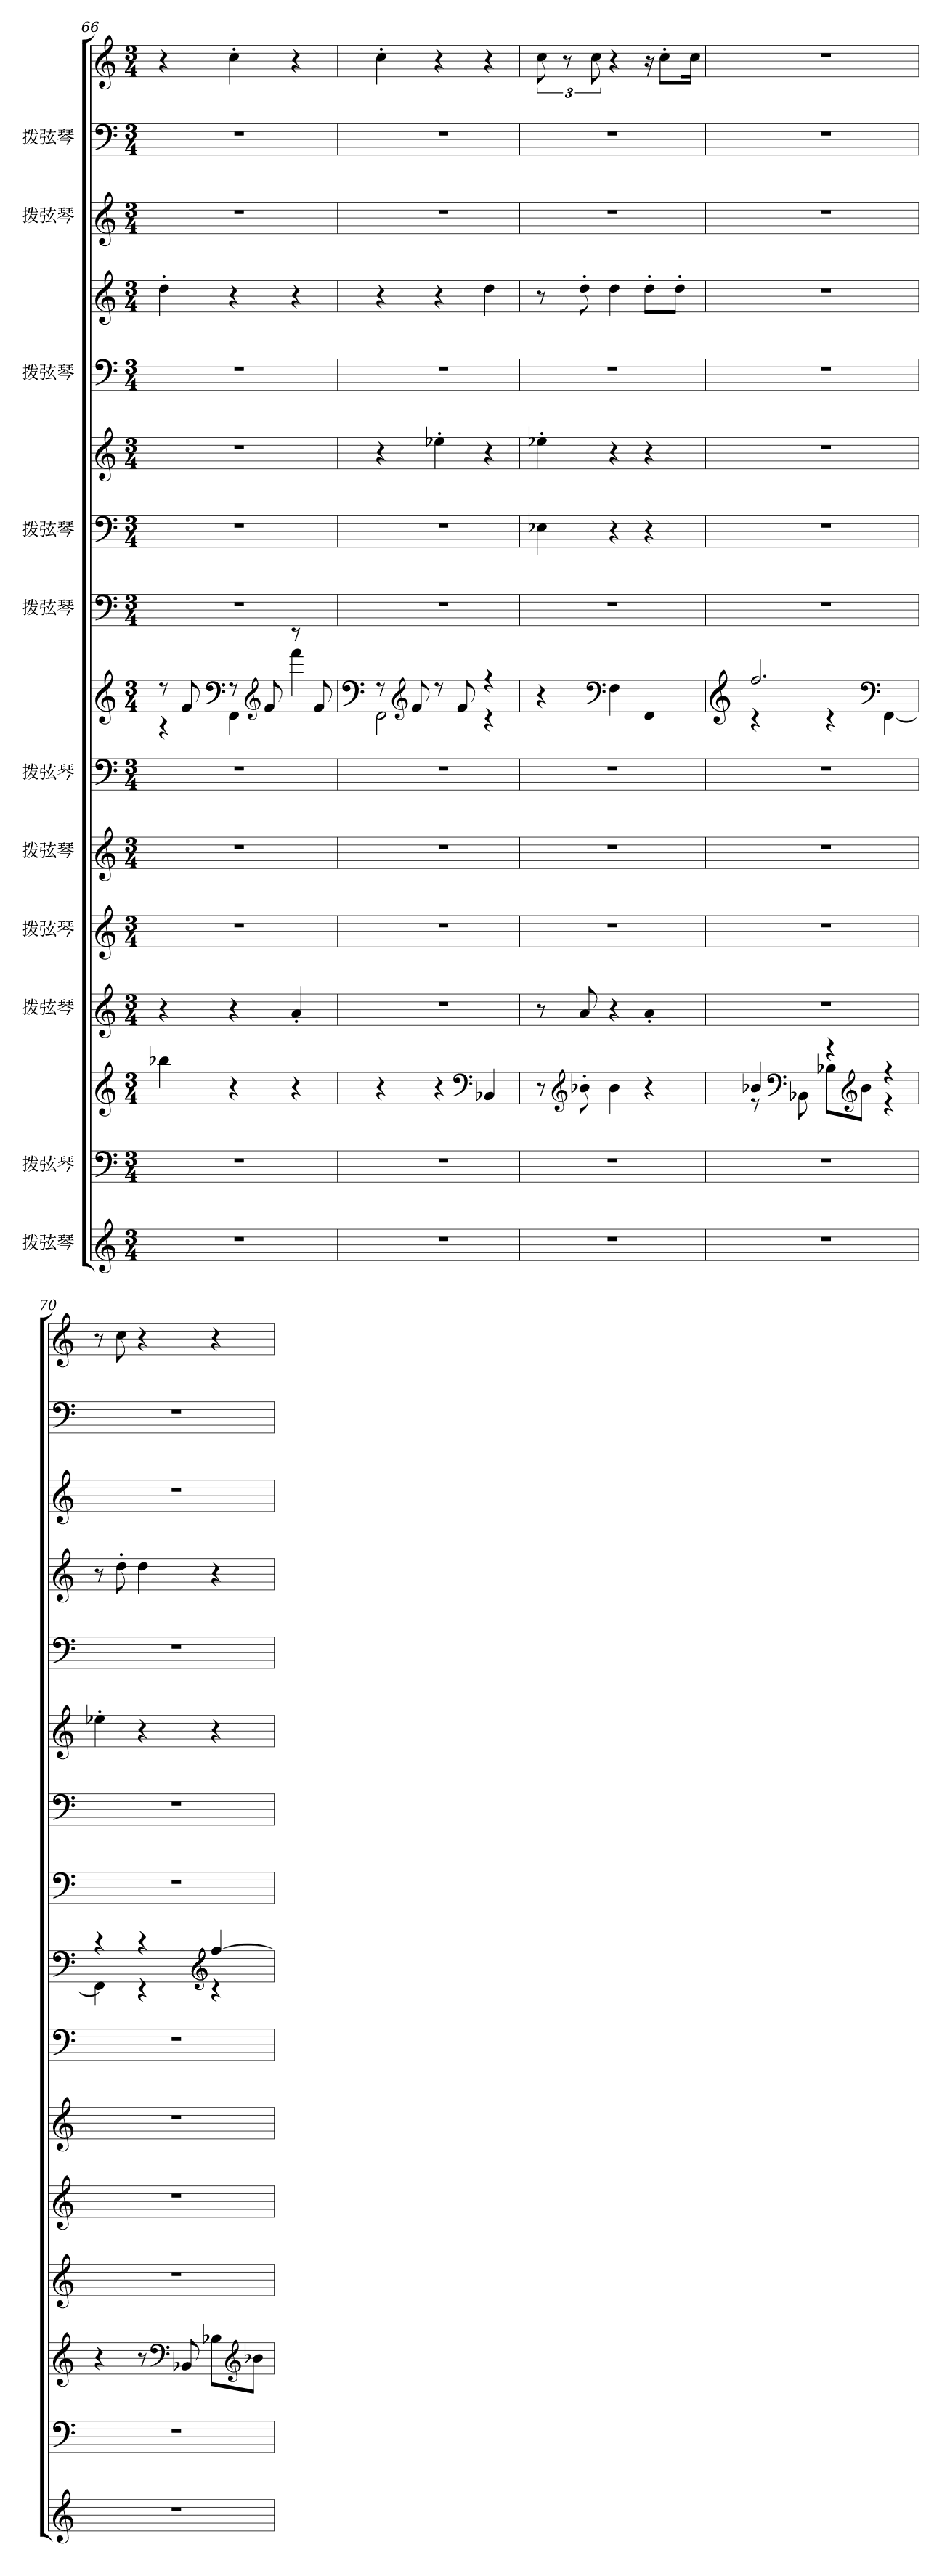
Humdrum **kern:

**kern	**kern	**kern	**kern	**kern	**kern	**kern	**kern	**kern	**kern	**kern	**kern	**kern	**kern	**kern	**kern
*part11	*part10	*part10	*part9	*part8	*part7	*part6	*part6	*part5	*part4	*part4	*part3	*part3	*part2	*part1	*part1
*staff16	*staff15	*staff14	*staff13	*staff12	*staff11	*staff10	*staff9	*staff8	*staff7	*staff6	*staff5	*staff4	*staff3	*staff2	*staff1
*I"拨弦琴	*I"拨弦琴	*	*I"拨弦琴	*I"拨弦琴	*I"拨弦琴	*I"拨弦琴	*	*I"拨弦琴	*I"拨弦琴	*	*I"拨弦琴	*	*I"拨弦琴	*I"拨弦琴	*
*clefG2	*clefF4	*clefG2	*clefG2	*clefG2	*clefG2	*clefF4	*clefG2	*clefF4	*clefF4	*clefG2	*clefF4	*clefG2	*clefG2	*clefF4	*clefG2
*k[]	*k[]	*k[]	*k[]	*k[]	*k[]	*k[]	*k[]	*k[]	*k[]	*k[]	*k[]	*k[]	*k[]	*k[]	*k[]
*M3/4	*M3/4	*M3/4	*M3/4	*M3/4	*M3/4	*M3/4	*M3/4	*M3/4	*M3/4	*M3/4	*M3/4	*M3/4	*M3/4	*M3/4	*M3/4
=66	=66	=66	=66	=66	=66	=66	=66	=66	=66	=66	=66	=66	=66	=66	=66
*	*	*	*	*	*	*	*^	*	*	*	*	*	*	*	*
2.r	2.r	4bb-X\	4r	2.r	2.r	2.r	8r	4r	2.r	2.r	2.r	2.r	4dd'\	2.r	2.r	4r
.	.	.	.	.	.	.	8f/	.	.	.	.	.	.	.	.	.
*	*	*	*	*	*	*	*clefF4	*	*	*	*	*	*	*	*	*
.	.	4r	4r	.	.	.	8r	4FF\	.	.	.	.	4r	.	.	4cc'\
*	*	*	*	*	*	*	*clefG2	*	*	*	*	*	*	*	*	*
.	.	.	.	.	.	.	8f/	.	.	.	.	.	.	.	.	.
.	.	4r	4a'/	.	.	.	8r	4fff\	.	.	.	.	4r	.	.	4r
.	.	.	.	.	.	.	8f/	.	.	.	.	.	.	.	.	.
=67	=67	=67	=67	=67	=67	=67	=67	=67	=67	=67	=67	=67	=67	=67	=67	=67
*	*	*	*	*	*	*	*clefF4	*	*	*	*	*	*	*	*	*
2.r	2.r	4r	2.r	2.r	2.r	2.r	8r	2FF\	2.r	2.r	4r	2.r	4r	2.r	2.r	4cc'\
*	*	*	*	*	*	*	*clefG2	*	*	*	*	*	*	*	*	*
.	.	.	.	.	.	.	8f/	.	.	.	.	.	.	.	.	.
.	.	4r	.	.	.	.	8r	.	.	.	4ee-X'\	.	4r	.	.	4r
.	.	.	.	.	.	.	8f/	.	.	.	.	.	.	.	.	.
*	*	*clefF4	*	*	*	*	*	*	*	*	*	*	*	*	*	*
.	.	4BB-X/	.	.	.	.	4r	4r	.	.	4r	.	4dd\	.	.	4r
*	*	*	*	*	*	*	*v	*v	*	*	*	*	*	*	*	*
!!LO:PB:g=z
=68	=68	=68	=68	=68	=68	=68	=68	=68	=68	=68	=68	=68	=68	=68	=68
2.r	2.r	8r	8r	2.r	2.r	2.r	4r	2.r	4E-X\	4ee-X'\	2.r	8r	2.r	2.r	12cc\
.	.	.	.	.	.	.	.	.	.	.	.	.	.	.	12r
*	*	*clefG2	*	*	*	*	*	*	*	*	*	*	*	*	*
.	.	8b-X'\	8a/	.	.	.	.	.	.	.	.	8dd'\	.	.	.
.	.	.	.	.	.	.	.	.	.	.	.	.	.	.	12cc\
*	*	*	*	*	*	*	*clefF4	*	*	*	*	*	*	*	*
.	.	4b-\	4r	.	.	.	4F\	.	4r	4r	.	4dd\	.	.	4r
.	.	4r	4a'/	.	.	.	4FF/	.	4r	4r	.	8dd'\L	.	.	16r
.	.	.	.	.	.	.	.	.	.	.	.	.	.	.	8cc'\L
.	.	.	.	.	.	.	.	.	.	.	.	8dd'\J	.	.	.
.	.	.	.	.	.	.	.	.	.	.	.	.	.	.	16cc\Jk
=69	=69	=69	=69	=69	=69	=69	=69	=69	=69	=69	=69	=69	=69	=69	=69
*	*	*	*	*	*	*	*clefG2	*	*	*	*	*	*	*	*
*	*	*^	*	*	*	*	*^	*	*	*	*	*	*	*	*
2.r	2.r	4b-X/	8r	2.r	2.r	2.r	2.r	2.ff/	4r	2.r	2.r	2.r	2.r	2.r	2.r	2.r	2.r
*	*	*clefF4	*	*	*	*	*	*	*	*	*	*	*	*	*	*	*
.	.	.	8BB-X\	.	.	.	.	.	.	.	.	.	.	.	.	.	.
.	.	4r	8B-X\L	.	.	.	.	.	4r	.	.	.	.	.	.	.	.
*	*	*clefG2	*	*	*	*	*	*	*	*	*	*	*	*	*	*	*
.	.	.	8b-\J	.	.	.	.	.	.	.	.	.	.	.	.	.	.
*	*	*	*	*	*	*	*	*clefF4	*	*	*	*	*	*	*	*	*
.	.	4r	4r	.	.	.	.	.	[4FF\	.	.	.	.	.	.	.	.
*	*	*v	*v	*	*	*	*	*	*	*	*	*	*	*	*	*	*
=70	=70	=70	=70	=70	=70	=70	=70	=70	=70	=70	=70	=70	=70	=70	=70	=70
2.r	2.r	4r	2.r	2.r	2.r	2.r	4r	4FF\]	2.r	2.r	4ee-X'\	2.r	8r	2.r	2.r	8r
.	.	.	.	.	.	.	.	.	.	.	.	.	8dd'\	.	.	8cc\
.	.	8r	.	.	.	.	4r	4r	.	.	4r	.	4dd\	.	.	4r
*	*	*clefF4	*	*	*	*	*	*	*	*	*	*	*	*	*	*
.	.	8BB-X/	.	.	.	.	.	.	.	.	.	.	.	.	.	.
*	*	*	*	*	*	*	*clefG2	*	*	*	*	*	*	*	*	*
.	.	8B-X\L	.	.	.	.	[4ff/	4r	.	.	4r	.	4r	.	.	4r
*	*	*clefG2	*	*	*	*	*	*	*	*	*	*	*	*	*	*
.	.	8b-X\J	.	.	.	.	.	.	.	.	.	.	.	.	.	.
*	*	*	*	*	*	*	*v	*v	*	*	*	*	*	*	*	*
=	=	=	=	=	=	=	=	=	=	=	=	=	=	=	=
*-	*-	*-	*-	*-	*-	*-	*-	*-	*-	*-	*-	*-	*-	*-	*-
